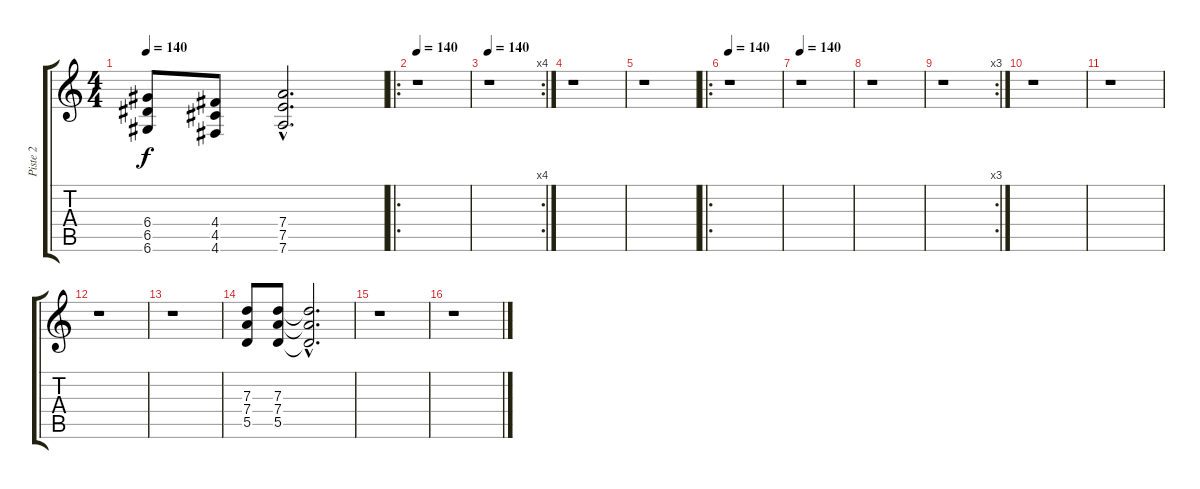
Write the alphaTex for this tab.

\track ("Piste 2" "Piste 2") {instrument electricguitarmuted}
\staff {score tabs}
\tuning (E4 B3 G3 D3 A2 D2) {hide}
\ts (4 4)
\tempo 140
\clef g2
\ks c
(6.4 6.5 6.6).8{dy f} (4.4 4.5 4.6).8 (7.4{hac} 7.5{hac} 7.6{hac}).2{d} |
\ro
\tempo 140
r.1 |
\rc 4
\tempo 140
r.1 |
r.1 |
r.1 |
\ro
\tempo 140
r.1 |
\tempo 140
r.1 |
r.1 |
\rc 3
r.1 |
r.1 |
r.1 |
r.1 |
r.1 |
(7.3 7.4 5.5).8 (7.3 7.4 5.5).8 (7.3{hac t} 7.4{hac t} 5.5{hac t}).2{d} |
r.1 |
r.1
